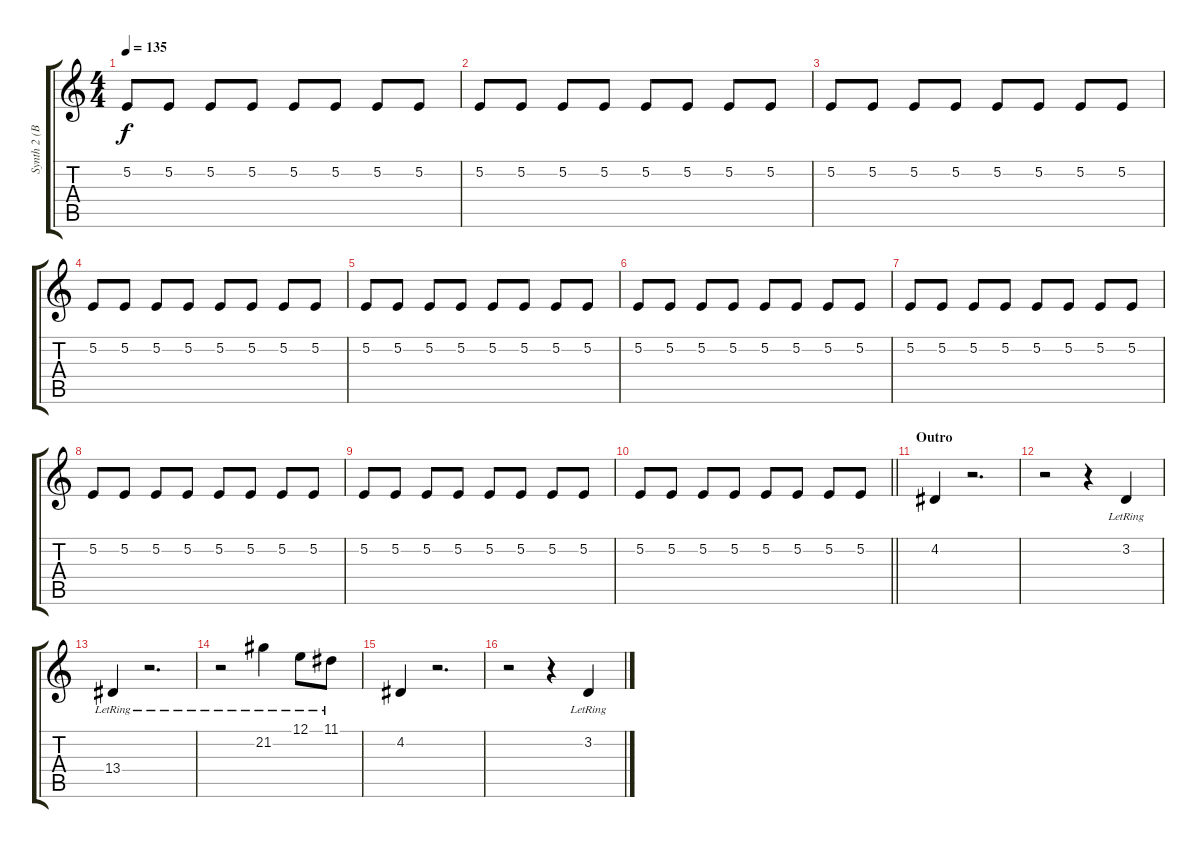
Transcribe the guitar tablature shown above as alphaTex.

\track ("Synth 2 (Billy Martin)" "Synth 2 (B") {instrument fx1rain}
\staff {score tabs}
\tuning (E4 B3 G3 D3 A2 E2) {hide}
\ts (4 4)
\tempo 135
\clef g2
\ks c
5.2.8{dy f} 5.2.8 5.2.8 5.2.8 5.2.8 5.2.8 5.2.8 5.2.8 |
5.2.8 5.2.8 5.2.8 5.2.8 5.2.8 5.2.8 5.2.8 5.2.8 |
5.2.8 5.2.8 5.2.8 5.2.8 5.2.8 5.2.8 5.2.8 5.2.8 |
5.2.8 5.2.8 5.2.8 5.2.8 5.2.8 5.2.8 5.2.8 5.2.8 |
5.2.8 5.2.8 5.2.8 5.2.8 5.2.8 5.2.8 5.2.8 5.2.8 |
5.2.8 5.2.8 5.2.8 5.2.8 5.2.8 5.2.8 5.2.8 5.2.8 |
5.2.8 5.2.8 5.2.8 5.2.8 5.2.8 5.2.8 5.2.8 5.2.8 |
5.2.8 5.2.8 5.2.8 5.2.8 5.2.8 5.2.8 5.2.8 5.2.8 |
5.2.8 5.2.8 5.2.8 5.2.8 5.2.8 5.2.8 5.2.8 5.2.8 |
\barLineRight lightlight
5.2.8 5.2.8 5.2.8 5.2.8 5.2.8 5.2.8 5.2.8 5.2.8 |
\section ("" "Outro")
4.2.4{volume 13 balance 13 instrument fx1rain} r.2{d} |
r.2 r.4 3.2{lr}.4 |
13.4{lr}.4 r.2{d} |
r.2 21.2{lr}.4 12.1{lr}.8 11.1{lr}.8 |
4.2.4 r.2{d} |
r.2 r.4 3.2{lr}.4
